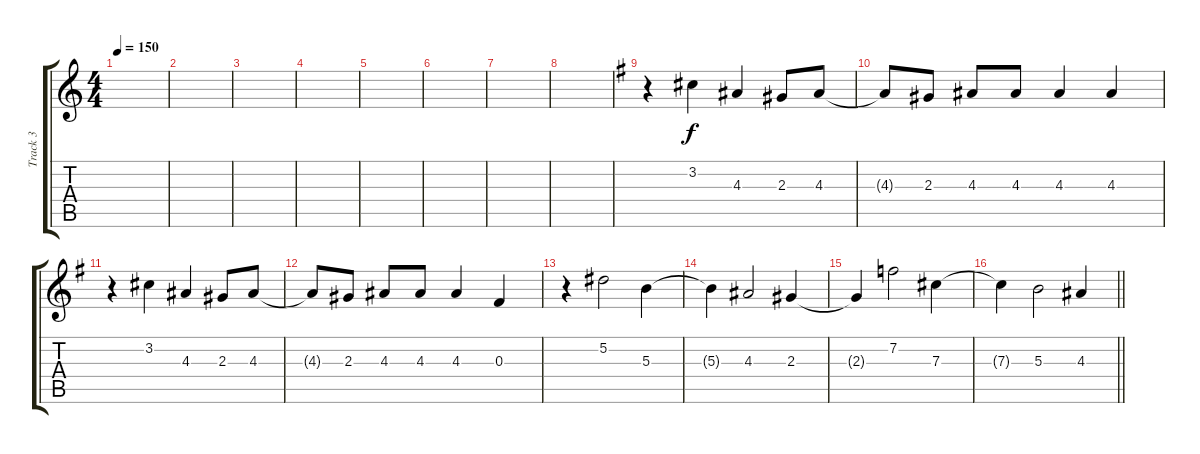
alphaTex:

\track ("Track 3" "Track 3") {instrument acousticguitarsteel}
\staff {score tabs}
\tuning (Eb4 Bb3 Gb3 Db3 Ab2 Eb2) {hide}
\ts (4 4)
\tempo 150
\clef g2
\ks c
|
|
|
|
|
|
|
|
\ks g
r.4 3.2.4 4.3.4 2.3.8 4.3.8 |
4.3{t}.8 2.3.8 4.3.8 4.3.8 4.3.4 4.3.4 |
r.4 3.2.4 4.3.4 2.3.8 4.3.8 |
4.3{t}.8 2.3.8 4.3.8 4.3.8 4.3.4 0.3.4 |
r.4 5.2.2 5.3.4 |
5.3{t}.4 4.3.2 2.3.4 |
2.3{t}.4 7.2.2 7.3.4 |
\barLineRight lightlight
7.3{t}.4 5.3.2 4.3.4
